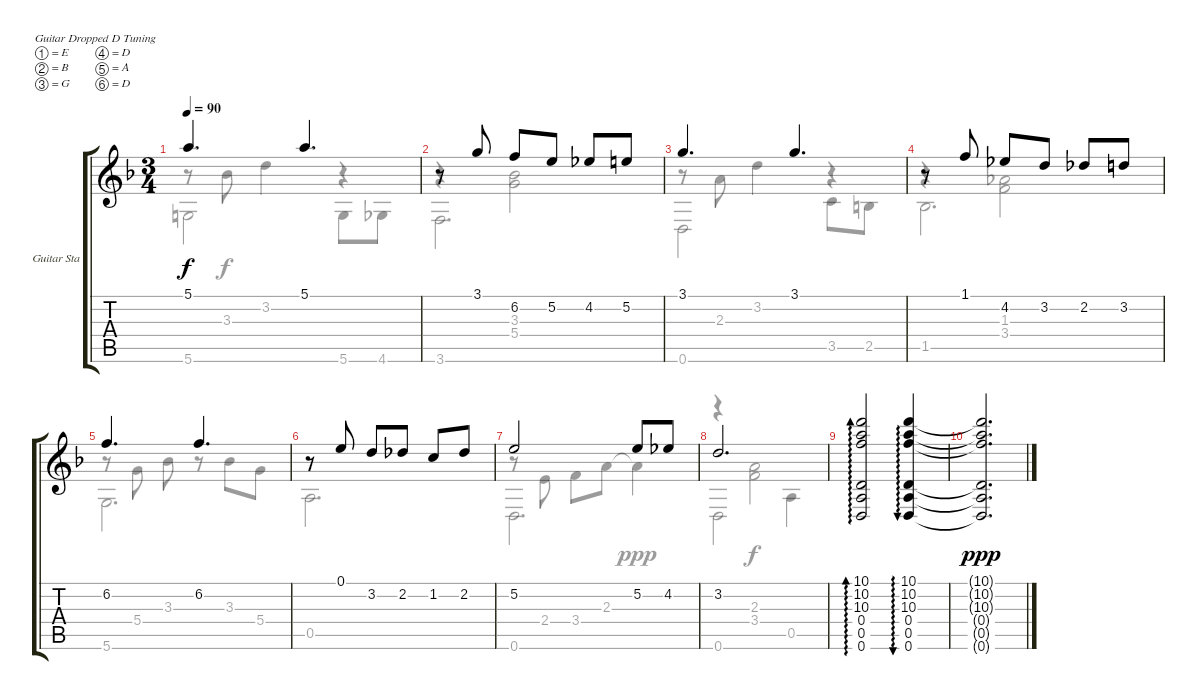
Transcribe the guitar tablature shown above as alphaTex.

\bracketExtendMode groupsimilarinstruments
\firstSystemTrackNameOrientation horizontal
\otherSystemsTrackNameOrientation horizontal
\track ("Guitar Standard" "Guitar Sta") {instrument acousticguitarnylon}
\staff {score tabs}
\tuning (E4 B3 G3 D3 A2 D2)
\voice
\ts (3 4)
\tempo 90
\clef g2
\ks f
5.1.4{d dy f} 5.1.4{d} |
r.8 3.1.8 6.2.8 5.2.8 4.2.8 5.2.8 |
3.1.4{d} 3.1.4{d} |
r.8 1.1.8 4.2.8 3.2.8 2.2.8 3.2.8 |
6.2.4{d} 6.2.4{d} |
r.8 0.1.8 3.2.8 2.2.8 1.2.8 2.2.8 |
5.2.2 5.2.8 4.2.8 |
3.2.2{d} |
(10.1 10.2 10.3 0.4 0.5 0.6).2{ad 0} (10.1 10.2 10.3 0.4 0.5 0.6).4{au 0} |
(10.1{t} 10.2{t} 10.3{t} 0.4{t} 0.5{t} 0.6{t}).2{d dy ppp}
\voice
\clef g2
\ottava regular
\simile none
\ks f
r.8{dy f} 3.3.8 3.2.4 5.6.8 4.6.8 |
r.4 (3.3 5.4).2 |
r.8 2.3.8 3.2.4 3.5.8 2.5.8 |
r.4 (1.3 3.4).2 |
r.8 5.4.8 3.3.8 r.8 3.3.8 5.4.8 |
0.5.2{d} |
r.8 2.4.8 3.4.8 2.3.8 2.3{t}.4{dy ppp} |
r.4 (2.3 3.4).2{dy f} |
|
\voice
\clef g2
\ottava regular
\simile none
\ks f
5.6.2{dy f} r.4 |
3.6.2{d} |
0.6.2 r.4 |
1.5.2{d} |
5.6.2{d} |
|
0.6.2{d} |
0.6.2 0.5.4 |
|
